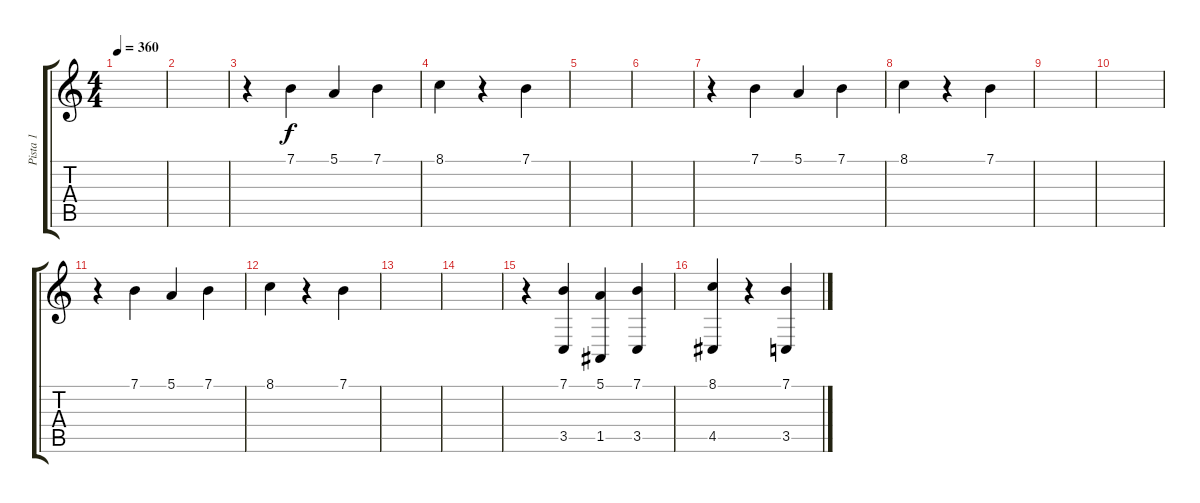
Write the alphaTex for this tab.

\track ("Pista 1" "Pista 1") {instrument stringensemble1}
\staff {score tabs}
\tuning (E4 B3 G3 D3 A2 E2) {hide}
\ts (4 4)
\tempo 360
\clef g2
\ks c
|
|
r.4 7.1.4 5.1.4 7.1.4 |
8.1.4 r.4 7.1.4 |
|
|
r.4 7.1.4 5.1.4 7.1.4 |
8.1.4 r.4 7.1.4 |
|
|
r.4 7.1.4 5.1.4 7.1.4 |
8.1.4 r.4 7.1.4 |
|
|
r.4 (7.1 3.5).4 (5.1 1.5).4 (7.1 3.5).4 |
(8.1 4.5).4 r.4 (7.1 3.5).4
